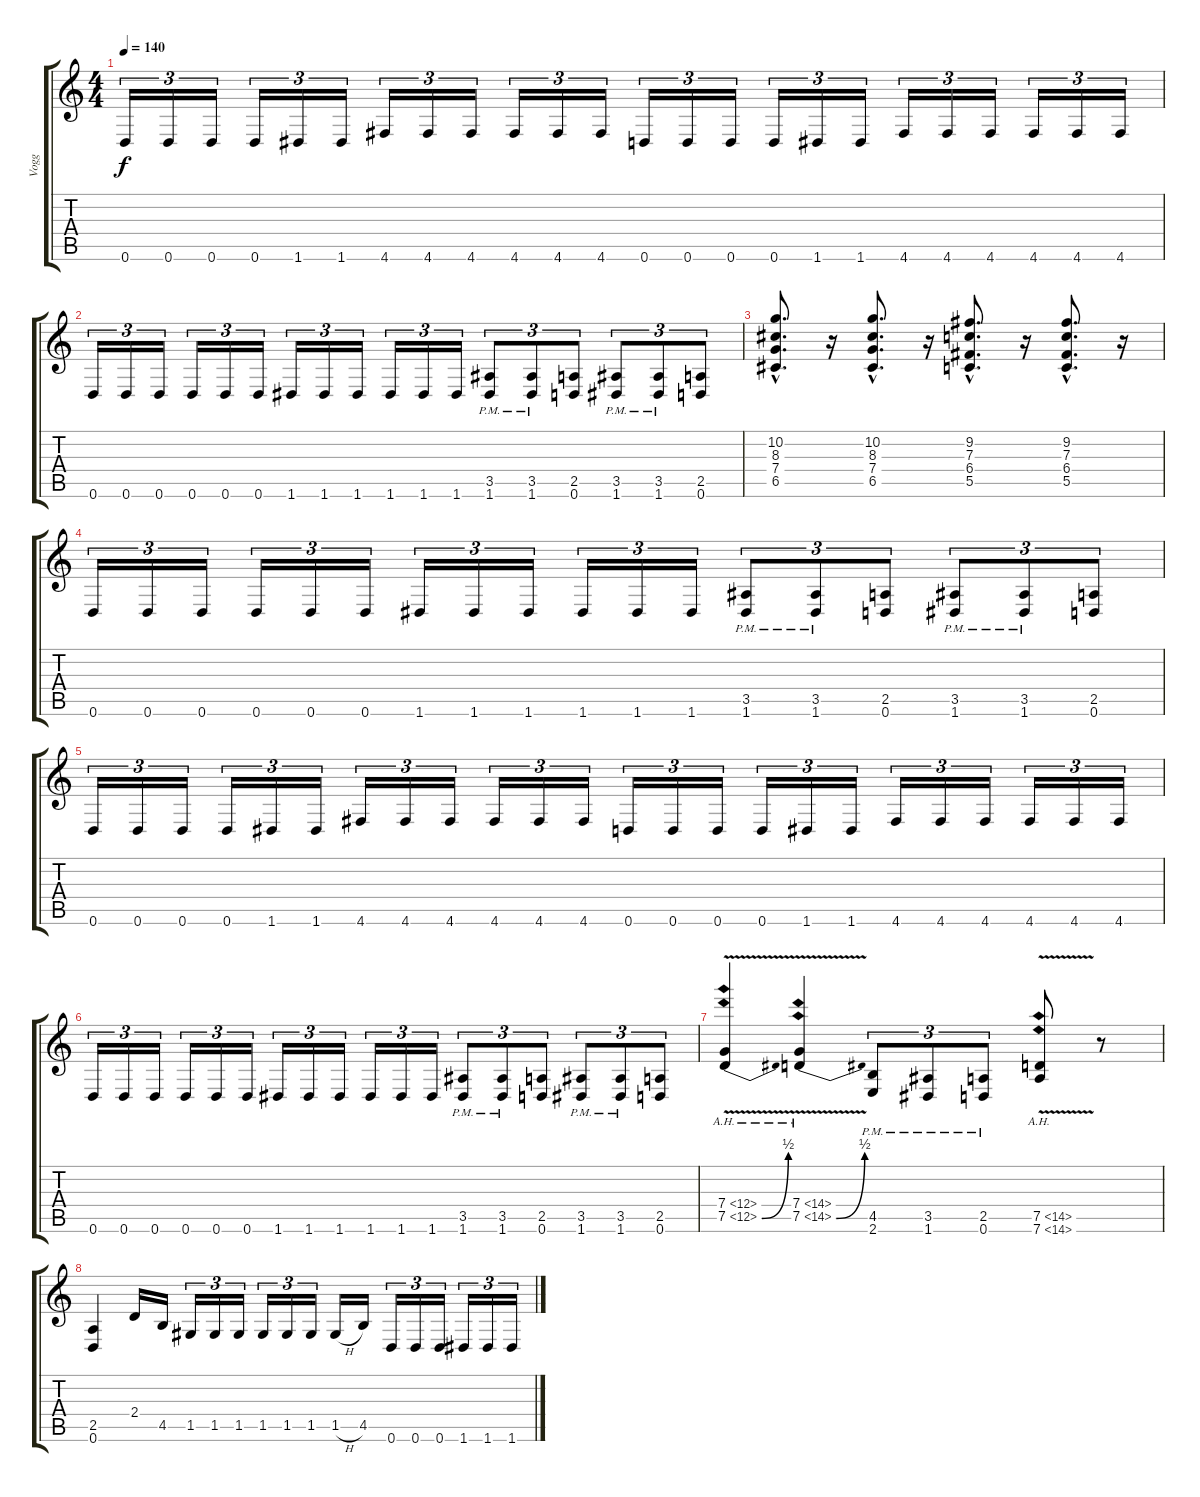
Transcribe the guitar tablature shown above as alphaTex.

\track ("Vogg" "Vogg") {instrument distortionguitar}
\staff {score tabs}
\tuning (D4 A3 F3 C3 G2 D2) {hide}
\ts (4 4)
\tempo 140
\clef g2
\ks c
0.6.16{tu (3 2) dy f} 0.6.16{tu (3 2)} 0.6.16{tu (3 2)} 0.6.16{tu (3 2)} 1.6.16{tu (3 2)} 1.6.16{tu (3 2)} 4.6.16{tu (3 2)} 4.6.16{tu (3 2)} 4.6.16{tu (3 2)} 4.6.16{tu (3 2)} 4.6.16{tu (3 2)} 4.6.16{tu (3 2)} 0.6.16{tu (3 2)} 0.6.16{tu (3 2)} 0.6.16{tu (3 2)} 0.6.16{tu (3 2)} 1.6.16{tu (3 2)} 1.6.16{tu (3 2)} 4.6.16{tu (3 2)} 4.6.16{tu (3 2)} 4.6.16{tu (3 2)} 4.6.16{tu (3 2)} 4.6.16{tu (3 2)} 4.6.16{tu (3 2)} |
0.6.16{tu (3 2)} 0.6.16{tu (3 2)} 0.6.16{tu (3 2)} 0.6.16{tu (3 2)} 0.6.16{tu (3 2)} 0.6.16{tu (3 2)} 1.6.16{tu (3 2)} 1.6.16{tu (3 2)} 1.6.16{tu (3 2)} 1.6.16{tu (3 2)} 1.6.16{tu (3 2)} 1.6.16{tu (3 2)} (3.5{pm} 1.6{pm}).8{tu (3 2)} (3.5{pm} 1.6{pm}).8{tu (3 2)} (2.5 0.6).8{tu (3 2)} (3.5{pm} 1.6{pm}).8{tu (3 2)} (3.5{pm} 1.6{pm}).8{tu (3 2)} (2.5 0.6).8{tu (3 2)} |
(10.2{hac} 8.3{hac} 7.4{hac} 6.5{hac}).8{d} r.16 (10.2{hac} 8.3{hac} 7.4{hac} 6.5{hac}).8{d} r.16 (9.2{hac} 7.3{hac} 6.4{hac} 5.5{hac}).8{d} r.16 (9.2{hac} 7.3{hac} 6.4{hac} 5.5{hac}).8{d} r.16 |
0.6.16{tu (3 2)} 0.6.16{tu (3 2)} 0.6.16{tu (3 2)} 0.6.16{tu (3 2)} 0.6.16{tu (3 2)} 0.6.16{tu (3 2)} 1.6.16{tu (3 2)} 1.6.16{tu (3 2)} 1.6.16{tu (3 2)} 1.6.16{tu (3 2)} 1.6.16{tu (3 2)} 1.6.16{tu (3 2)} (3.5{pm} 1.6{pm}).8{tu (3 2)} (3.5{pm} 1.6{pm}).8{tu (3 2)} (2.5 0.6).8{tu (3 2)} (3.5{pm} 1.6{pm}).8{tu (3 2)} (3.5{pm} 1.6{pm}).8{tu (3 2)} (2.5 0.6).8{tu (3 2)} |
0.6.16{tu (3 2)} 0.6.16{tu (3 2)} 0.6.16{tu (3 2)} 0.6.16{tu (3 2)} 1.6.16{tu (3 2)} 1.6.16{tu (3 2)} 4.6.16{tu (3 2)} 4.6.16{tu (3 2)} 4.6.16{tu (3 2)} 4.6.16{tu (3 2)} 4.6.16{tu (3 2)} 4.6.16{tu (3 2)} 0.6.16{tu (3 2)} 0.6.16{tu (3 2)} 0.6.16{tu (3 2)} 0.6.16{tu (3 2)} 1.6.16{tu (3 2)} 1.6.16{tu (3 2)} 4.6.16{tu (3 2)} 4.6.16{tu (3 2)} 4.6.16{tu (3 2)} 4.6.16{tu (3 2)} 4.6.16{tu (3 2)} 4.6.16{tu (3 2)} |
0.6.16{tu (3 2)} 0.6.16{tu (3 2)} 0.6.16{tu (3 2)} 0.6.16{tu (3 2)} 0.6.16{tu (3 2)} 0.6.16{tu (3 2)} 1.6.16{tu (3 2)} 1.6.16{tu (3 2)} 1.6.16{tu (3 2)} 1.6.16{tu (3 2)} 1.6.16{tu (3 2)} 1.6.16{tu (3 2)} (3.5{pm} 1.6{pm}).8{tu (3 2)} (3.5{pm} 1.6{pm}).8{tu (3 2)} (2.5 0.6).8{tu (3 2)} (3.5{pm} 1.6{pm}).8{tu (3 2)} (3.5{pm} 1.6{pm}).8{tu (3 2)} (2.5 0.6).8{tu (3 2)} |
(7.4{ah 5} 7.5{be (bend 0 0 60 2) ah 5 v}).4 (7.4{ah 7} 7.5{be (bend 0 0 60 2) ah 7 v}).4 (4.5{pm} 2.6{pm}).8{tu (3 2)} (3.5{pm} 1.6{pm}).8{tu (3 2)} (2.5{pm} 0.6{pm}).8{tu (3 2)} (7.5{ah 7 v} 7.6{ah 7 v}).8 r.8 |
(2.5 0.6).4 2.4.16 4.5.16 1.5.16{tu (3 2)} 1.5.16{tu (3 2)} 1.5.16{tu (3 2)} 1.5.16{tu (3 2)} 1.5.16{tu (3 2)} 1.5.16{tu (3 2)} 1.5{h}.16 4.5.16 0.6.16{tu (3 2)} 0.6.16{tu (3 2)} 0.6.16{tu (3 2)} 1.6.16{tu (3 2)} 1.6.16{tu (3 2)} 1.6.16{tu (3 2)}
